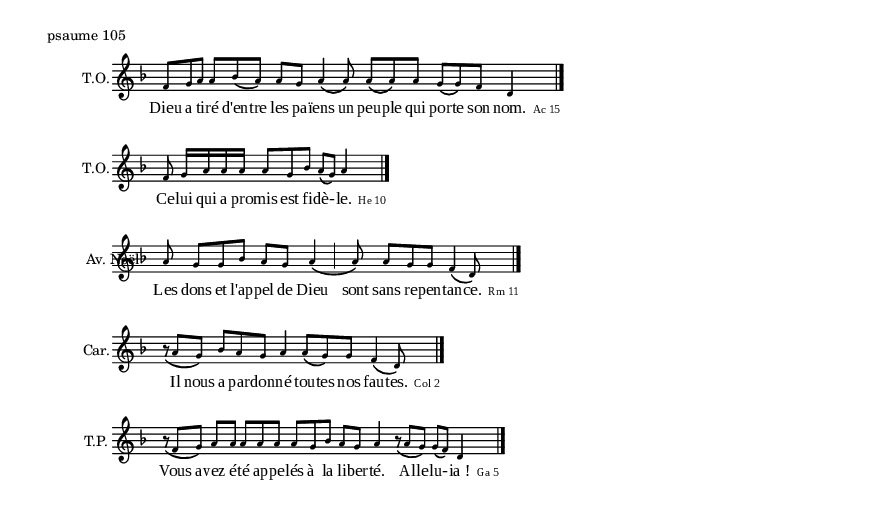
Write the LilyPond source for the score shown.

\version "2.10.0"
 \include "definitions.ly"
 \markup {psaume 105 }


\relative a' { 
	\new Staff {
		\cadenzaOn
		\key f \major
		\set Staff.instrumentName = \markup{ \center-align { T.O. } }
		
		\times 2/3 {f8[ g a]} \times 2/3 { a[ bes\(  a\)] } a[ g] \times 2/3 { a4\(  a8\) } \times 2/3 { a[\( a\) a] } \times 2/3 { g[\( g\) f] } d4 

		
		
		\endBar
	}

	\addlyrics {
		Dieu a ti -- ré d'en -- tre les pa -- ïens un peu -- ple qui por -- te son nom.
 		\markup { \citation #"Ac 15" } }
	
	
}

\relative a' { 
	\new Staff {
		\cadenzaOn
		\key f \major
		\set Staff.instrumentName = \markup{ \center-align { T.O. } }
		f8
		g16[ a a a]
		\times 2/3 { a8[ g bes] }
		a[\( g8]\) a4
		\endBar
	}

	\addlyrics {
		Ce -- lui qui a pro -- mis est fi -- dè -- - -- le.
 		\markup { \citation #"He 10" } }
	
	
}
\relative a' { 
	\new Staff {
		\cadenzaOn
		\key f \major
		\set Staff.instrumentName = \markup{ \center-align { Av. Noël } }
		
		a8 \times 2/3 { g[ g bes] } a[ g] \times 2/3 { a4\( 
		\pespace \cesure \pespace a8\) } \times 2/3 { a[ g g] } \times 2/3 { f4\(  d8\) }

		
		
		\endBar
	}

	\addlyrics {
		Les dons et l'ap -- pel de Dieu sont sans re -- pen -- tan -- ce.
 		\markup { \citation #"Rm 11" } }
	
	
}
\relative a' { 
	\new Staff {
		\cadenzaOn
		\key f \major
		\set Staff.instrumentName = \markup{ \center-align { Car. } }
		
		\times 2/3 { r8_\( a8[ g\)] } \times 2/3 { bes[ a  g] } a4 
		\times 2/3 { a8[\( g\) g] } \times 2/3 { f4\(  d8\) }

		
		
		\endBar
	}

	\addlyrics {
		Il nous a par -- don -- né tou -- tes nos fau -- tes.
 		\markup { \citation #"Col 2" } }
	
	
}
\relative a' { 
	\new Staff {
		\cadenzaOn
		\key f \major
		\set Staff.instrumentName = \markup{ \center-align { T.P. } }
		
		\times 2/3 { r8_\( f[ g\)] } a[ a] \times 2/3 { a[ a a] } \times 2/3 { a[ g bes] } a[ g] a4 
		
\espall \pespace \times 2/3 { r
8_\( a[ g\)] } g[\( f\)] d4

		
		
		\endBar
	}

	\addlyrics {
		Vous a -- vez é -- té ap -- pe -- lés à  la li -- ber -- té. Al -- le -- lu -- - -- "ia !"
 		\markup { \citation #"Ga 5" } }
	
	
}

